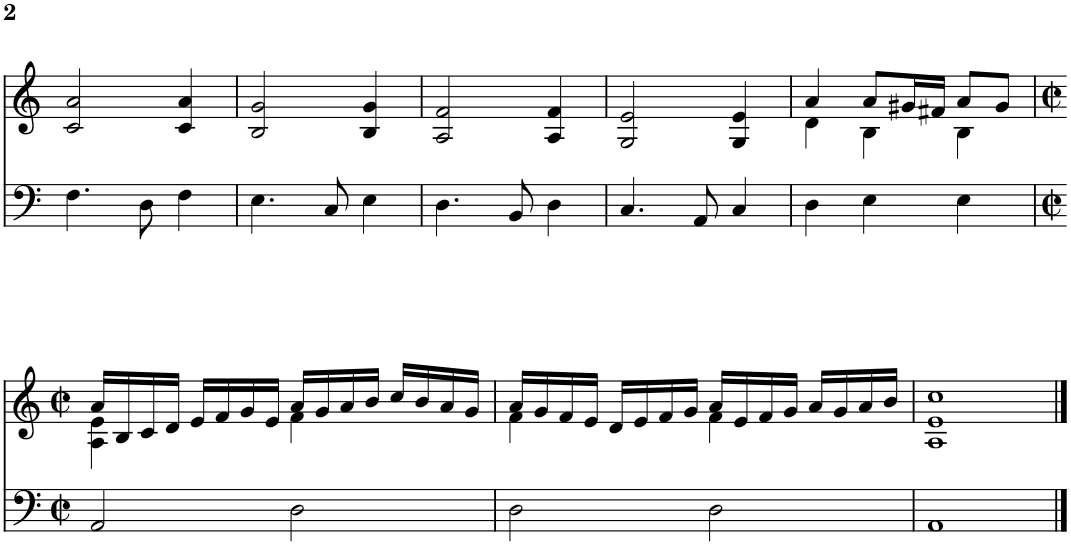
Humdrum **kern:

**kern	**kern
*part1	*part1
*staff2	*staff1
*I"Laute	*
!!LO:PB:g=z
*clefF4	*clefG2
*k[]	*k[]
*M3/4	*M3/4
=17	=17
4.F\	2c/ 2a/
8D\	.
4F\	4c/ 4a/
=18	=18
4.E\	2B/ 2g/
8C/	.
4E\	4B/ 4g/
=19	=19
4.D\	2A/ 2f/
8BB/	.
4D\	4A/ 4f/
=20	=20
4.C/	2G/ 2e/
8AA/	.
4C/	4G/ 4e/
=21	=21
*	*^
4D\	4a/	4d\
4E\	8a/L	4B\
.	16g#X/L	.
.	16f#X/JJ	.
4E\	8a/L	4B\
.	8g#/J	.
!!LO:LB:g=z	!!
=22	=22	=22
*M2/2	*M2/2	*
*met(c|)	*met(c|)	*
2AA/	16a/LL	4A\ 4e\
.	16B/	.
.	16c/	.
.	16d/JJ	.
.	16e/LL	4ryy
.	16f/	.
.	16g/	.
.	16e/JJ	.
2D\	16a/LL	4f\
.	16g/	.
.	16a/	.
.	16b/JJ	.
.	16cc/LL	4ryy
.	16b/	.
.	16a/	.
.	16g/JJ	.
=23	=23	=23
2D\	16a/LL	4f\
.	16g/	.
.	16f/	.
.	16e/JJ	.
.	16d/LL	4ryy
.	16e/	.
.	16f/	.
.	16g/JJ	.
2D\	16a/LL	4f\
.	16e/	.
.	16f/	.
.	16g/JJ	.
.	16a/LL	4ryy
.	16g/	.
.	16a/	.
.	16b/JJ	.
*	*v	*v
=24	=24
1AA	1A 1e 1cc
==	==
*-	*-
